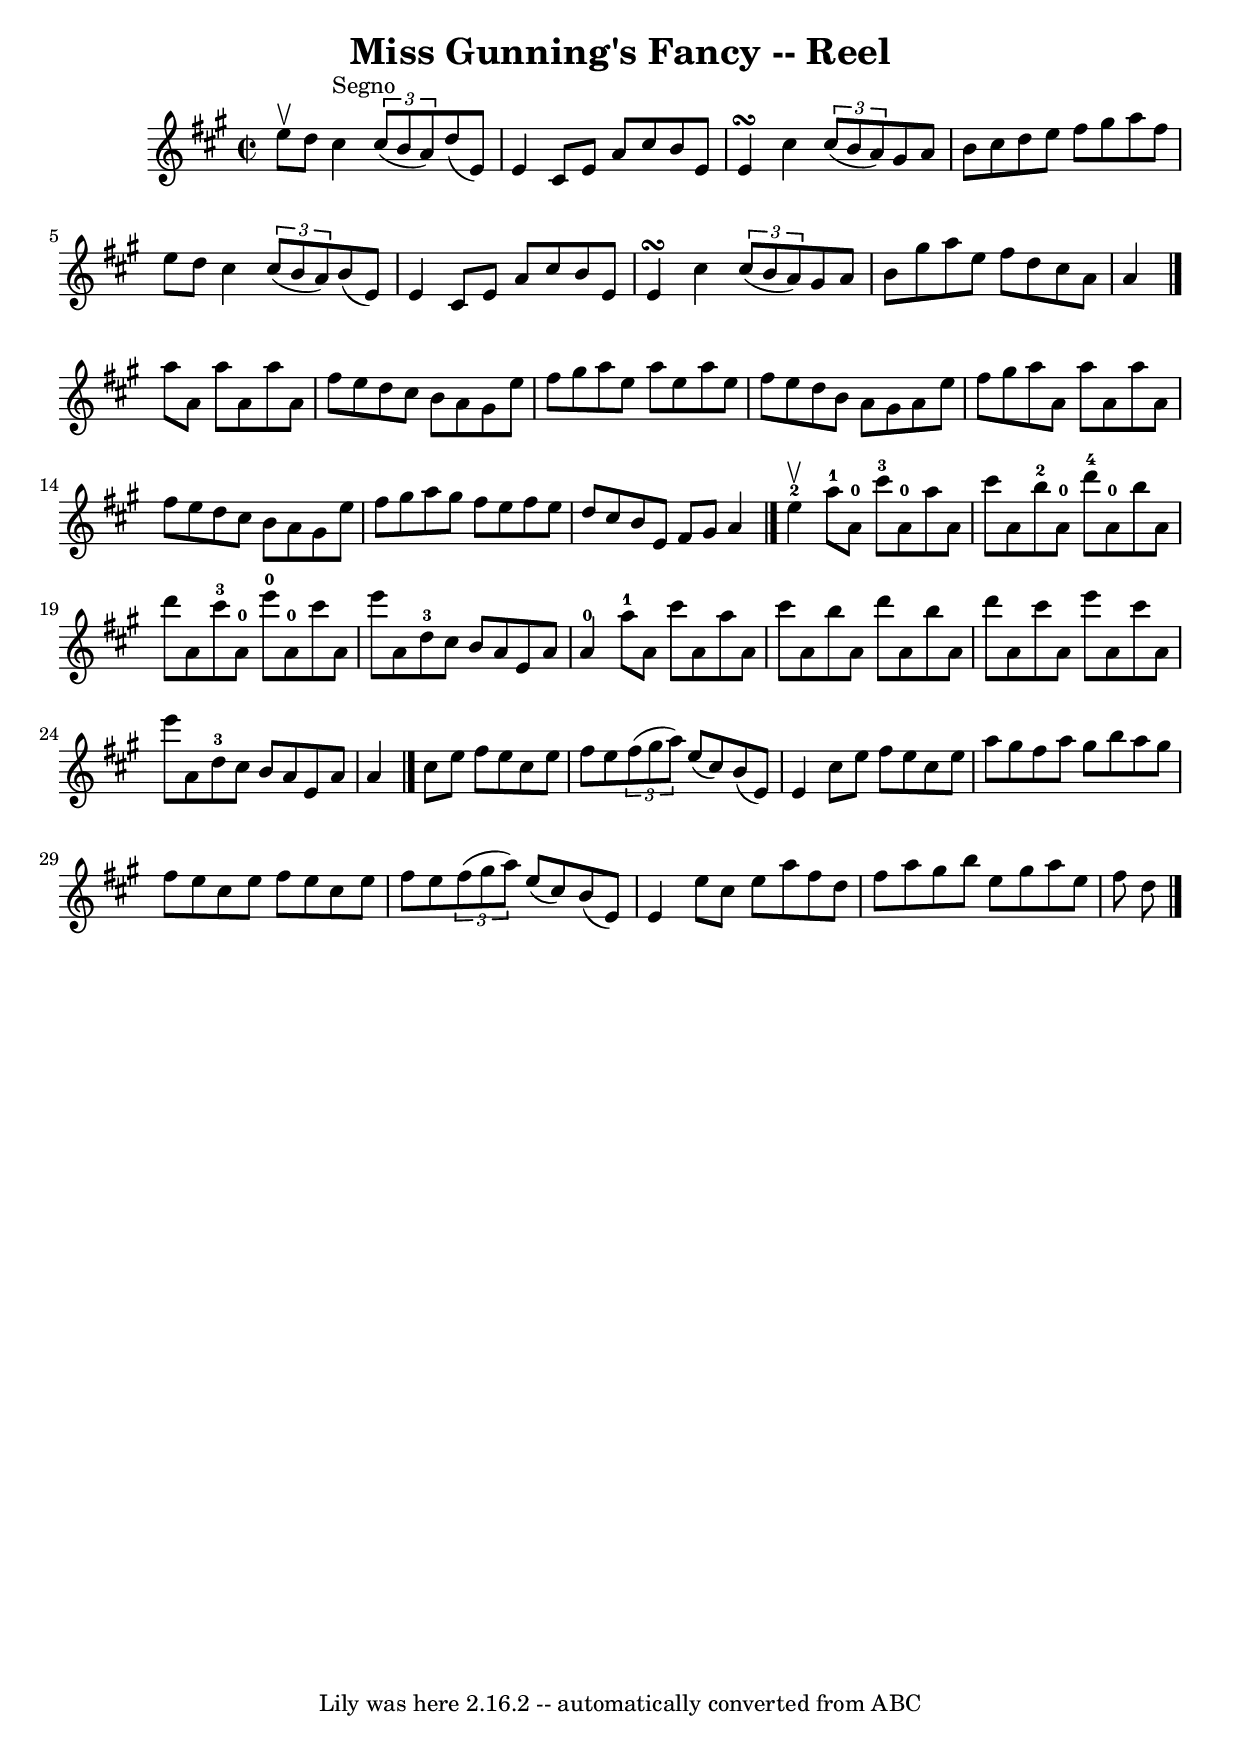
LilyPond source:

\version "2.7.40"
\include "Mammoth.ily"
\header {
	%% book = "Ryan's Mammoth Collection"
	crossRefNumber = "1"
	footnotes = "\\\\214 =FF=20"
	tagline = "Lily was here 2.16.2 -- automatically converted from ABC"
	title = "Miss Gunning's Fancy -- Reel"
}
voicedefault =  {
\set Score.defaultBarType = "empty"

\override Staff.TimeSignature #'style = #'C
 \time 2/2 \key a \major e''8^\upbow d''8    |
 cis''4^"Segno"  
 \times 2/3 { cis''8 (b'8 a'8) } d''8 (e'8) e'4    
|
 cis'8 e'8 a'8 cis''8 b'8 e'8 e'4\turn    |
  
 cis''4    \times 2/3 { cis''8 (b'8 a'8) } gis'8 a'8 b'8    
cis''8    |
 d''8 e''8 fis''8 gis''8 a''8 fis''8 e''8 
 d''8    |
 cis''4    \times 2/3 { cis''8 (b'8 a'8) }  
 b'8 (e'8) e'4    |
 cis'8 e'8 a'8 cis''8 b'8    
e'8 e'4\turn    |
 cis''4    \times 2/3 { cis''8 (b'8 a'8  
-) } gis'8 a'8 b'8 gis''8    |
 a''8 e''8 fis''8    
d''8 cis''8 a'8 a'4    \bar "|." a''8 a'8 a''8 a'8    
a''8 a'8 fis''8 e''8    |
 d''8 cis''8 b'8 a'8    
gis'8 e''8 fis''8 gis''8    |
 a''8 e''8 a''8 e''8    
a''8 e''8 fis''8 e''8    |
 d''8 b'8 a'8 gis'8 a'8 
 e''8 fis''8 gis''8    |
 a''8 a'8 a''8 a'8    
a''8 a'8 fis''8 e''8    |
 d''8 cis''8 b'8 a'8    
gis'8 e''8 fis''8 gis''8    |
 a''8 gis''8 fis''8    
e''8 fis''8 e''8 d''8 cis''8    |
 b'8 e'8 fis'8    
gis'8 a'4    \bar "|." e''4-2^\upbow |
 a''8-1 a'8 
-0 cis'''8-3 a'8-0 a''8 a'8 cis'''8 a'8    |
     
b''8-2 a'8-0 d'''8-4 a'8-0 b''8 a'8 d'''8 a'8    
|
 cis'''8-3 a'8-0 e'''8-0 a'8-0 cis'''8 a'8 
 e'''8 a'8    |
 d''8-3 cis''8 b'8 a'8 e'8 a'8  
 a'4-0   |
 a''8-1 a'8 cis'''8 a'8 a''8 a'8    
cis'''8 a'8    |
 b''8 a'8 d'''8 a'8 b''8 a'8    
d'''8 a'8    |
 cis'''8 a'8 e'''8 a'8 cis'''8 a'8    
e'''8 a'8    |
 d''8-3 cis''8 b'8 a'8 e'8 a'8    
a'4    \bar "|." cis''8 e''8 fis''8 e''8 cis''8 e''8    
fis''8 e''8    |
   \times 2/3 { fis''8 (gis''8 a''8) }   
e''8 (cis''8) b'8 (e'8) e'4    |
 cis''8 e''8    
fis''8 e''8 cis''8 e''8 a''8 gis''8    |
 fis''8 a''8 
 gis''8 b''8 a''8 gis''8 fis''8 e''8    |
 cis''8  
 e''8 fis''8 e''8 cis''8 e''8 fis''8 e''8    |
   
\times 2/3 { fis''8 (gis''8 a''8) } e''8 (cis''8) b'8 (
e'8) e'4    |
 e''8 cis''8 e''8 a''8 fis''8 d''8    
fis''8 a''8    |
 gis''8 b''8 e''8 gis''8 a''8 e''8   
 fis''8 d''8    \bar "|."   
}

\score{
    <<

	\context Staff="default"
	{
	    \voicedefault 
	}

    >>
	\layout {
	}
	\midi {}
}
